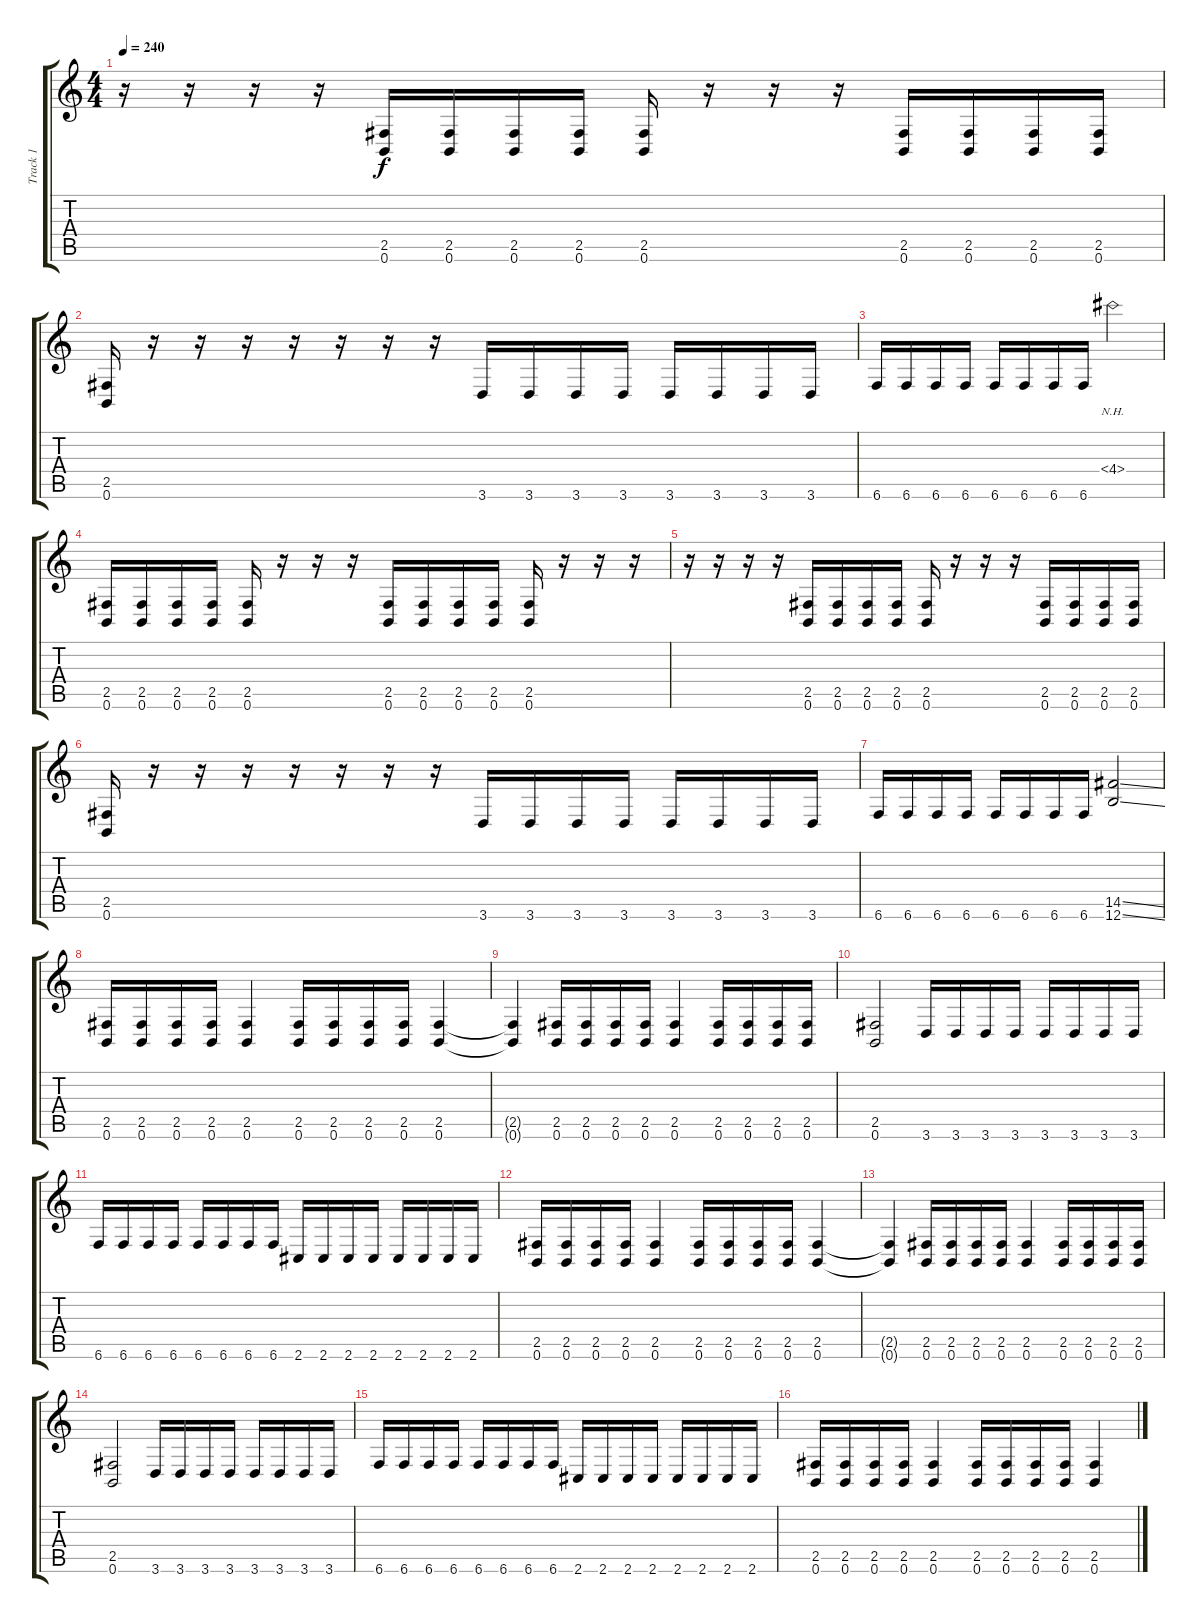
\track ("Track 1" "Track 1") {instrument distortionguitar}
\staff {score tabs}
\tuning (B3 Gb3 D3 A2 E2 B1) {hide}
\ts (4 4)
\tempo 240
\clef g2
\ks c
r.16{dy f} r.16 r.16 r.16 (2.5 0.6).16 (2.5 0.6).16 (2.5 0.6).16 (2.5 0.6).16 (2.5 0.6).16 r.16 r.16 r.16 (2.5 0.6).16 (2.5 0.6).16 (2.5 0.6).16 (2.5 0.6).16 |
(2.5 0.6).16 r.16 r.16 r.16 r.16 r.16 r.16 r.16 3.6.16 3.6.16 3.6.16 3.6.16 3.6.16 3.6.16 3.6.16 3.6.16 |
6.6.16 6.6.16 6.6.16 6.6.16 6.6.16 6.6.16 6.6.16 6.6.16 4.4{nh}.2 |
(2.5 0.6).16 (2.5 0.6).16 (2.5 0.6).16 (2.5 0.6).16 (2.5 0.6).16 r.16 r.16 r.16 (2.5 0.6).16 (2.5 0.6).16 (2.5 0.6).16 (2.5 0.6).16 (2.5 0.6).16 r.16 r.16 r.16 |
r.16 r.16 r.16 r.16 (2.5 0.6).16 (2.5 0.6).16 (2.5 0.6).16 (2.5 0.6).16 (2.5 0.6).16 r.16 r.16 r.16 (2.5 0.6).16 (2.5 0.6).16 (2.5 0.6).16 (2.5 0.6).16 |
(2.5 0.6).16 r.16 r.16 r.16 r.16 r.16 r.16 r.16 3.6.16 3.6.16 3.6.16 3.6.16 3.6.16 3.6.16 3.6.16 3.6.16 |
6.6.16 6.6.16 6.6.16 6.6.16 6.6.16 6.6.16 6.6.16 6.6.16 (14.5{ss} 12.6{ss}).2 |
(2.5 0.6).16 (2.5 0.6).16 (2.5 0.6).16 (2.5 0.6).16 (2.5 0.6).4 (2.5 0.6).16 (2.5 0.6).16 (2.5 0.6).16 (2.5 0.6).16 (2.5 0.6).4 |
(2.5{t} 0.6{t}).4 (2.5 0.6).16 (2.5 0.6).16 (2.5 0.6).16 (2.5 0.6).16 (2.5 0.6).4 (2.5 0.6).16 (2.5 0.6).16 (2.5 0.6).16 (2.5 0.6).16 |
(2.5 0.6).2 3.6.16 3.6.16 3.6.16 3.6.16 3.6.16 3.6.16 3.6.16 3.6.16 |
6.6.16 6.6.16 6.6.16 6.6.16 6.6.16 6.6.16 6.6.16 6.6.16 2.6.16 2.6.16 2.6.16 2.6.16 2.6.16 2.6.16 2.6.16 2.6.16 |
(2.5 0.6).16 (2.5 0.6).16 (2.5 0.6).16 (2.5 0.6).16 (2.5 0.6).4 (2.5 0.6).16 (2.5 0.6).16 (2.5 0.6).16 (2.5 0.6).16 (2.5 0.6).4 |
(2.5{t} 0.6{t}).4 (2.5 0.6).16 (2.5 0.6).16 (2.5 0.6).16 (2.5 0.6).16 (2.5 0.6).4 (2.5 0.6).16 (2.5 0.6).16 (2.5 0.6).16 (2.5 0.6).16 |
(2.5 0.6).2 3.6.16 3.6.16 3.6.16 3.6.16 3.6.16 3.6.16 3.6.16 3.6.16 |
6.6.16 6.6.16 6.6.16 6.6.16 6.6.16 6.6.16 6.6.16 6.6.16 2.6.16 2.6.16 2.6.16 2.6.16 2.6.16 2.6.16 2.6.16 2.6.16 |
(2.5 0.6).16 (2.5 0.6).16 (2.5 0.6).16 (2.5 0.6).16 (2.5 0.6).4 (2.5 0.6).16 (2.5 0.6).16 (2.5 0.6).16 (2.5 0.6).16 (2.5 0.6).4
